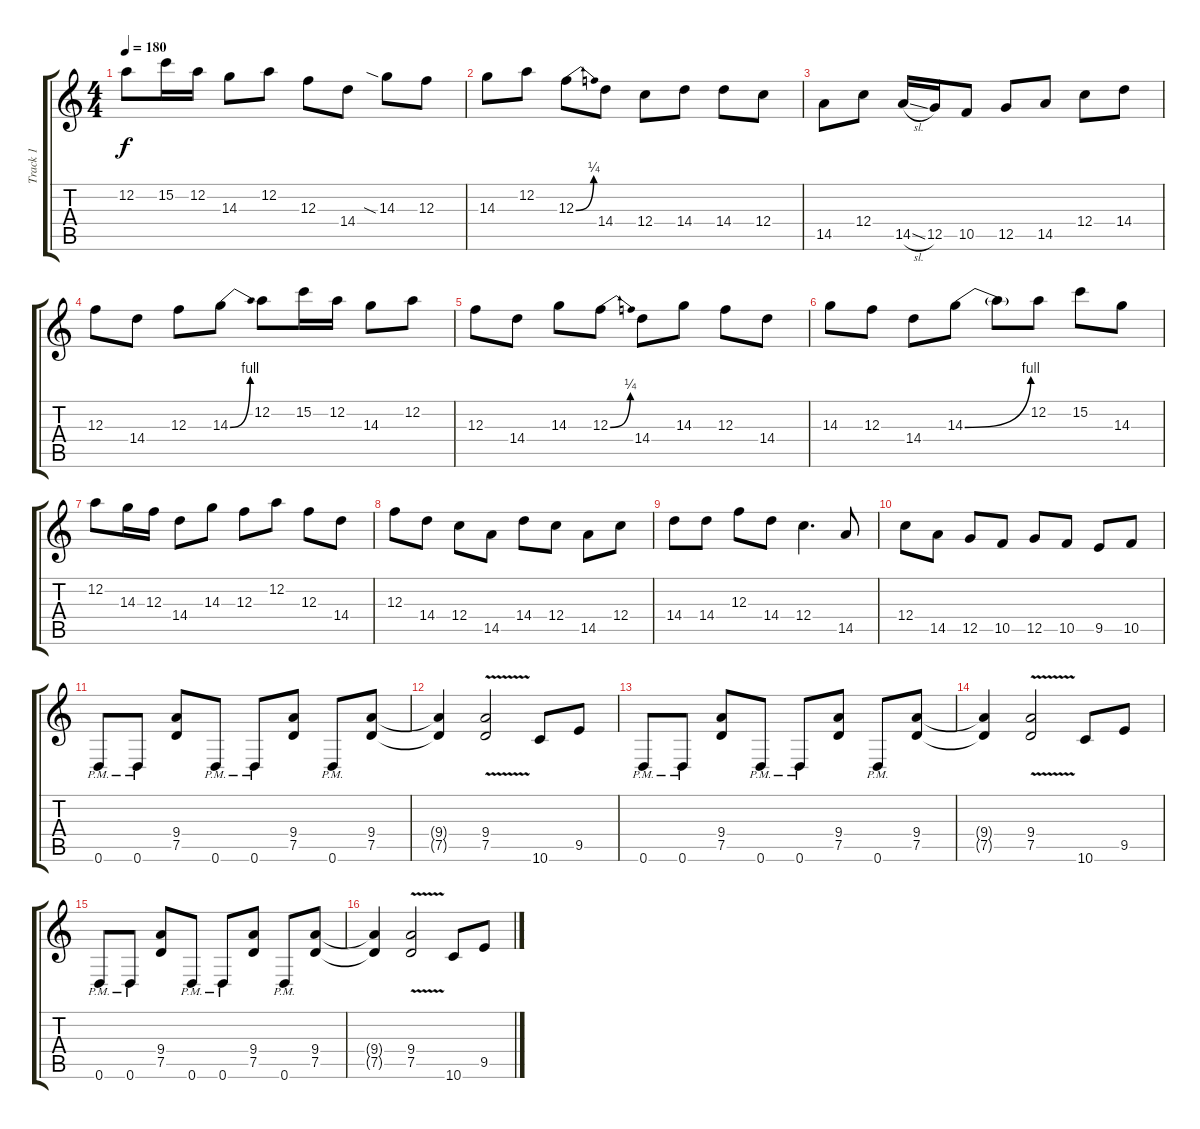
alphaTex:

\track ("Track 1" "Track 1") {instrument overdrivenguitar}
\staff {score tabs}
\tuning (D4 A3 F3 C3 G2 D2) {hide}
\ts (4 4)
\tempo 180
\clef g2
\ks c
12.2.8{dy f} 15.2.16 12.2.16 14.3.8 12.2.8 12.3.8 14.4.8 14.3{sia}.8 12.3.8 |
14.3.8 12.2.8 12.3{be (bend 0 0 60 1)}.8 14.4.8 12.4.8 14.4.8 14.4.8 12.4.8 |
14.5.8 12.4.8 14.5{sl}.16 12.5.16 10.5.8 12.5.8 14.5.8 12.4.8 14.4.8 |
12.3.8 14.4.8 12.3.8 14.3{be (bend 0 0 60 4)}.8 12.2.8 15.2.16 12.2.16 14.3.8 12.2.8 |
12.3.8 14.4.8 14.3.8 12.3{be (bend 0 0 60 1)}.8 14.4.8 14.3.8 12.3.8 14.4.8 |
14.3.8 12.3.8 14.4.8 14.3{be (bend 0 0 60 4)}.8 14.3{t}.8 12.2.8 15.2.8 14.3.8 |
12.2.8 14.3.16 12.3.16 14.4.8 14.3.8 12.3.8 12.2.8 12.3.8 14.4.8 |
12.3.8 14.4.8 12.4.8 14.5.8 14.4.8 12.4.8 14.5.8 12.4.8 |
14.4.8 14.4.8 12.3.8 14.4.8 12.4.4{d} 14.5.8 |
12.4.8 14.5.8 12.5.8 10.5.8 12.5.8 10.5.8 9.5.8 10.5.8 |
0.6{pm}.8 0.6{pm}.8 (9.4 7.5).8 0.6{pm}.8 0.6{pm}.8 (9.4 7.5).8 0.6{pm}.8 (9.4 7.5).8 |
(9.4{t} 7.5{t}).4 (9.4{v} 7.5{v}).2 10.6.8 9.5.8 |
0.6{pm}.8 0.6{pm}.8 (9.4 7.5).8 0.6{pm}.8 0.6{pm}.8 (9.4 7.5).8 0.6{pm}.8 (9.4 7.5).8 |
(9.4{t} 7.5{t}).4 (9.4{v} 7.5).2 10.6.8 9.5.8 |
0.6{pm}.8 0.6{pm}.8 (9.4 7.5).8 0.6{pm}.8 0.6{pm}.8 (9.4 7.5).8 0.6{pm}.8 (9.4 7.5).8 |
(9.4{t} 7.5{t}).4 (9.4{v} 7.5{v}).2 10.6.8 9.5.8
